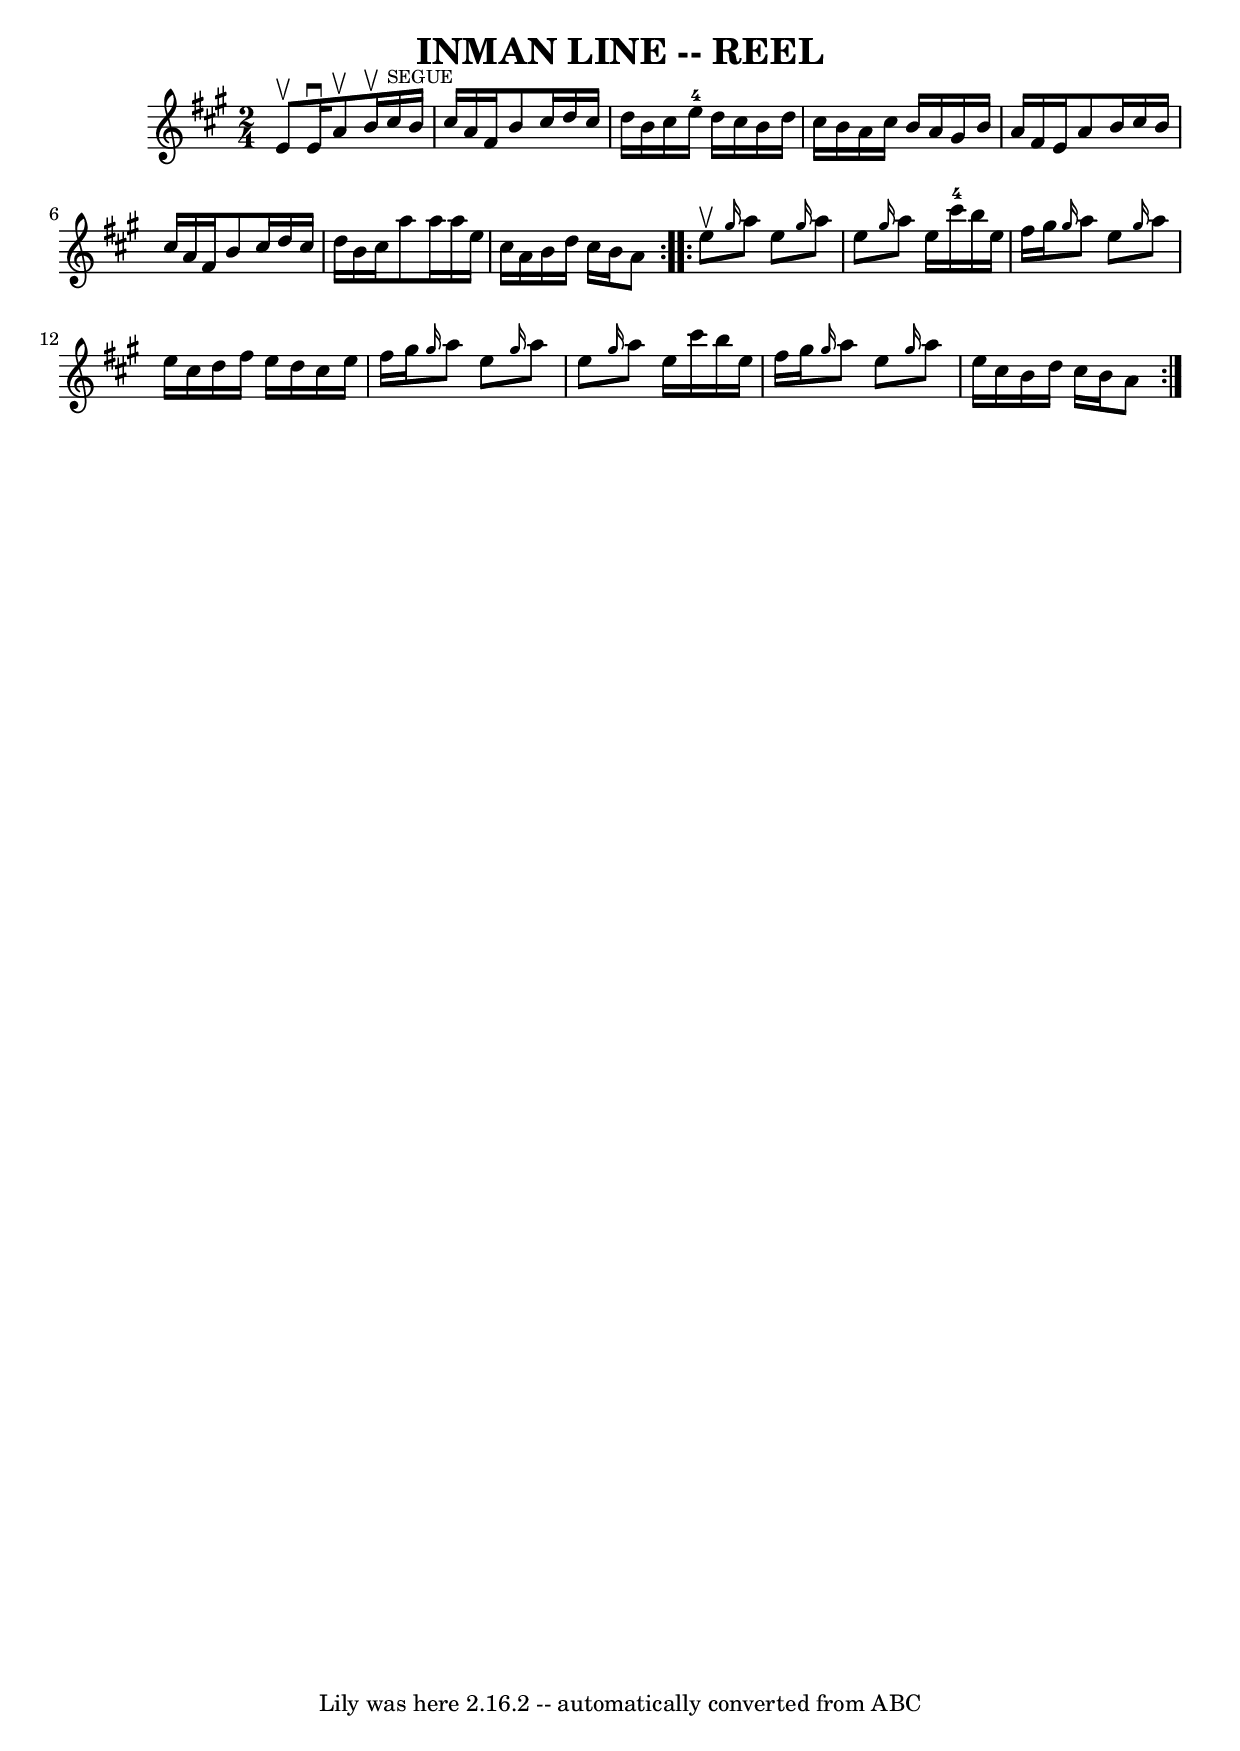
\version "2.16.2"
\include "Mammoth.ily"
\header {
  %% book = "Ryan's Mammoth Collection of Fiddle Tunes"
  crossRefNumber = "1"
  footnotes = ""
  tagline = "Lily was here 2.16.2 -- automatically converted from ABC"
  title = "INMAN LINE -- REEL"

}
voicedefault =  {



  \repeat volta 2 {

    \time 2/4 
    \key a \major
    e'8^\upbow   |
    e'16^\downbow a'8^\upbow b'16^\upbow cis''16^\segue b'16 cis''16 a'16     |
    fis'16 b'8 cis''16 d''16 cis''16 d''16 b'16     |
    cis''16 e''16-4 d''16 cis''16 b'16 d''16 cis''16 
    b'16    |
    a'16 cis''16 b'16 a'16 gis'16 b'16 a'16 
    fis'16    |
    e'16 a'8 b'16 cis''16 b'16 cis''16    
    a'16    |
    fis'16 b'8 cis''16 d''16 cis''16 d''16    
    b'16    |
    cis''16 a''8 a''16 a''16 e''16 cis''16    
    a'16    |
    b'16 d''16 cis''16 b'16 a'8    
  }     

  \repeat volta 2 {
    e''8^\upbow   |
    \grace { gis''16  
	   } a''8   
    e''8  \grace { gis''16  
		 } a''8 e''8    |
    \grace { gis''16  
	   } 
    a''8 e''16 cis'''16-4 b''16 e''16 fis''16 gis''16     |
    \grace { gis''16  
	   } a''8 e''8  \grace { gis''16  
			       } a''8   
    e''16 cis''16    |
    d''16 fis''16 e''16 d''16 cis''16   
    e''16 fis''16 gis''16    |
    \grace { gis''16  
	   } a''8    
    e''8  \grace { gis''16  
		 } a''8 e''8    |
    \grace { gis''16  
	   }  
    a''8 e''16 cis'''16 b''16 e''16 fis''16 gis''16    |
    
    \grace { gis''16  
	   } a''8 e''8  \grace { gis''16  
			       } a''8 e''16   
    cis''16    |
    b'16 d''16 cis''16 b'16 a'8    
  }   

}

\score{
  <<

    \context Staff="default"
    {
      \voicedefault 
      
    }

  >>
  \layout {
    
  }
  \midi {
  }

}
